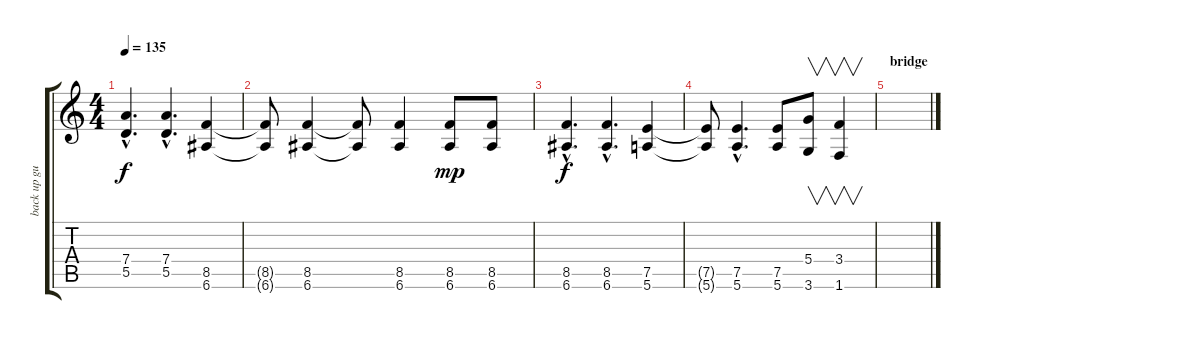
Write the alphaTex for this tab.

\track ("back up guitar1" "back up gu") {instrument distortionguitar}
\staff {score tabs}
\tuning (E4 B3 G3 D3 A2 E2) {hide}
\ts (4 4)
\tempo 135
\clef g2
\ks c
(7.4{hac} 5.5{hac}).4{d dy f} (7.4{hac} 5.5{hac}).4{d} (8.5 6.6).4 |
(8.5{t} 6.6{t}).8 (8.5 6.6).4 (8.5{t} 6.6{t}).8 (8.5 6.6).4 (8.5 6.6).8{dy mp} (8.5 6.6).8 |
(8.5{hac} 6.6{hac}).4{d dy f} (8.5{hac} 6.6{hac}).4{d} (7.5 5.6).4 |
(7.5{t} 5.6{t}).8 (7.5{hac} 5.6{hac}).4{d} (7.5 5.6).8 (5.4 3.6).8{v} (3.4 1.6).4{v} |
\section ("" "bridge")
